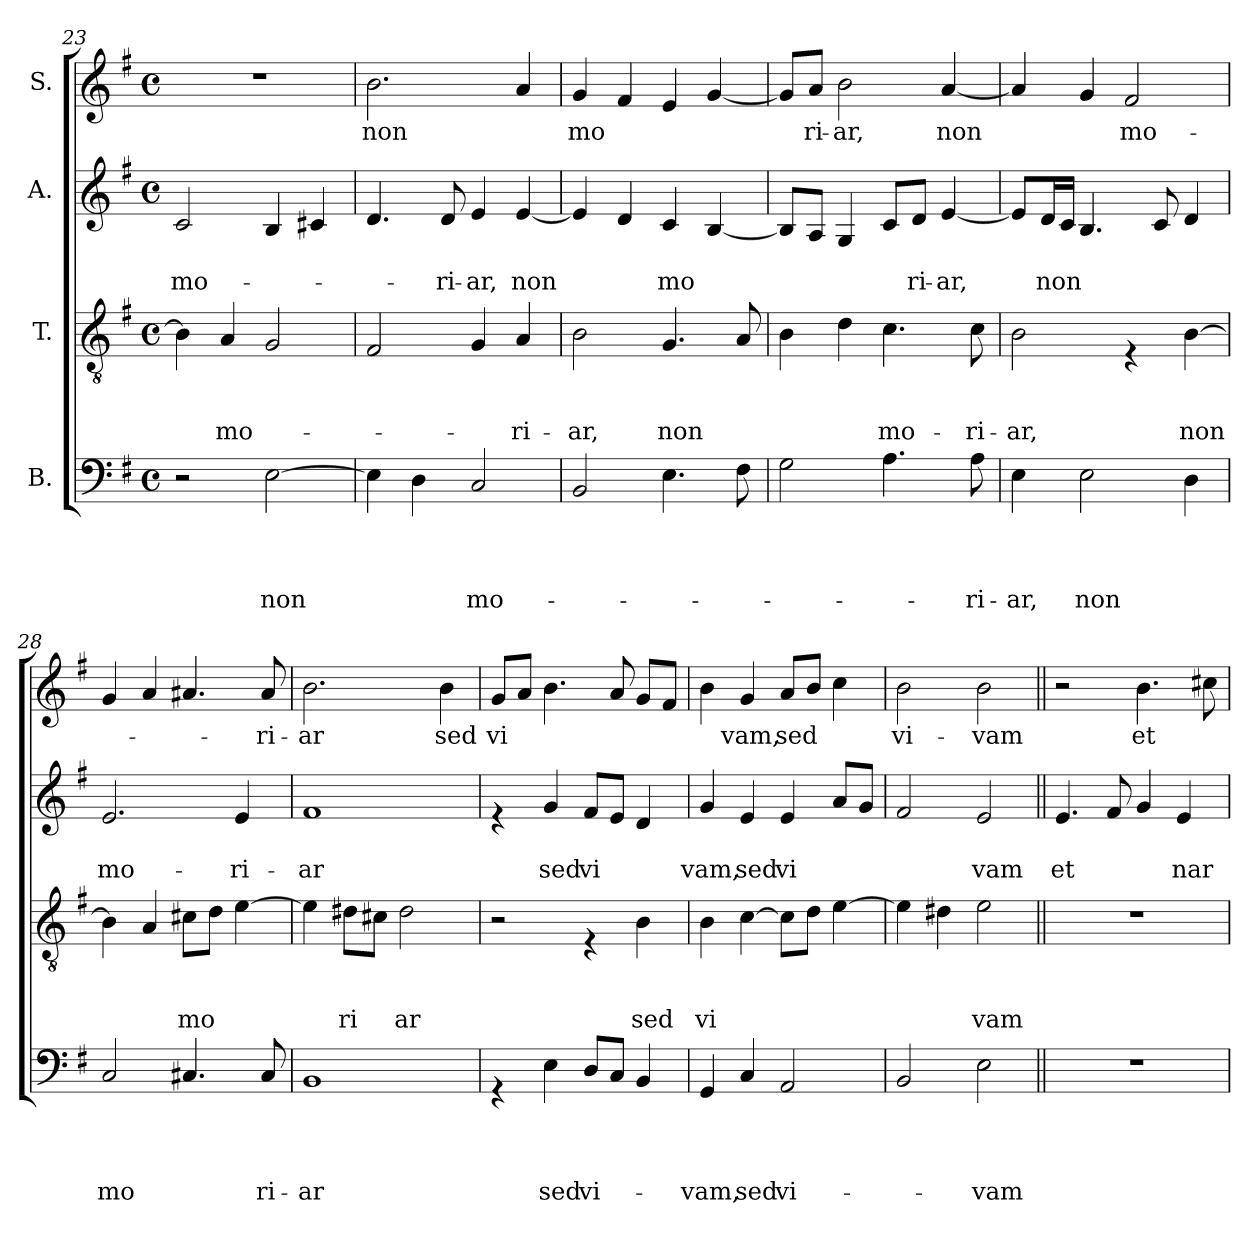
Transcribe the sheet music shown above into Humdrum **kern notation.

**kern	**text	**text	**text	**text	**kern	**text	**text	**text	**kern	**text	**text	**kern	**text
*part4	*part4	*part4	*part4	*part4	*part3	*part3	*part3	*part3	*part2	*part2	*part2	*part1	*part1
*staff4	*staff4	*staff4	*staff4	*staff4	*staff3	*staff3	*staff3	*staff3	*staff2	*staff2	*staff2	*staff1	*staff1
*I"B.	*	*	*	*	*I"T.	*	*	*	*I"A.	*	*	*I"S.	*
!!LO:LB:g=z
*clefF4	*	*	*	*	*clefGv2	*	*	*	*clefG2	*	*	*clefG2	*
*k[f#]	*	*	*	*	*k[f#]	*	*	*	*k[f#]	*	*	*k[f#]	*
*G:	*	*	*	*	*G:	*	*	*	*G:	*	*	*G:	*
*M4/4	*	*	*	*	*M4/4	*	*	*	*M4/4	*	*	*M4/4	*
*met(c)	*	*	*	*	*met(c)	*	*	*	*met(c)	*	*	*met(c)	*
=23	=23	=23	=23	=23	=23	=23	=23	=23	=23	=23	=23	=23	=23
!	!	!	!	!	!	!	!	!	!	!	!LO:LY:b	!	!
2r	.	.	.	.	4B\]	.	.	.	2c/	.	mo-	1r	.
!	!	!	!	!	!	!	!	!LO:LY:b	!	!	!	!	!
.	.	.	.	.	4A/	.	.	mo-	.	.	.	.	.
!	!	!	!	!LO:LY:b	!	!	!	!	!	!	!	!	!
[>2E\	.	.	.	non	2G/	.	.	.	4B/	.	.	.	.
.	.	.	.	.	.	.	.	.	4c#X/	.	.	.	.
=24	=24	=24	=24	=24	=24	=24	=24	=24	=24	=24	=24	=24	=24
!	!	!	!	!	!	!	!	!	!	!	!	!	!LO:LY:b
4E\]	.	.	.	.	2F#/	.	.	.	4.d/	.	.	2.b\	non
4D\	.	.	.	.	.	.	.	.	.	.	.	.	.
!	!	!	!	!	!	!	!	!	!	!	!LO:LY:b	!	!
.	.	.	.	.	.	.	.	.	8d/	.	-ri-	.	.
!	!	!	!	!LO:LY:b	!	!	!	!	!	!	!LO:LY:b	!	!
2C/	.	.	.	mo-	4G/	.	.	.	4e/	.	-ar,	.	.
!	!	!	!	!	!	!	!	!LO:LY:b	!	!	!LO:LY:b	!	!
.	.	.	.	.	4A/	.	.	-ri-	[<4e/	.	non	4a/	.
!!LO:LB:g=z
=25	=25	=25	=25	=25	=25	=25	=25	=25	=25	=25	=25	=25	=25
!	!	!	!	!	!	!	!	!LO:LY:b	!	!	!	!	!LO:LY:b
2BB/	.	.	.	.	2B\	.	.	-ar,	4e/]	.	.	4g/	mo
.	.	.	.	.	.	.	.	.	4d/	.	.	4f#/	.
!	!	!	!	!	!	!	!	!LO:LY:b	!	!	!LO:LY:b	!	!
4.E\	.	.	.	.	4.G/	.	.	non	4c/	.	mo	4e/	.
.	.	.	.	.	.	.	.	.	[<4B/	.	.	[<4g/	.
8F#\	.	.	.	.	8A/	.	.	.	.	.	.	.	.
=26	=26	=26	=26	=26	=26	=26	=26	=26	=26	=26	=26	=26	=26
2G\	.	.	.	.	4B\	.	.	.	8B/L]	.	.	8g/L]	.
!	!	!	!	!	!	!	!	!	!	!	!	!	!LO:LY:b
.	.	.	.	.	.	.	.	.	8A/J	.	.	8a/J	ri-
!	!	!	!	!	!	!	!	!	!	!	!	!	!LO:LY:b
.	.	.	.	.	4d\	.	.	.	4G/	.	.	2b\	-ar,
!	!	!	!	!	!	!	!	!LO:LY:b	!	!	!	!	!
4.A\	.	.	.	.	4.c\	.	.	mo-	8c/L	.	.	.	.
!	!	!	!	!	!	!	!	!	!	!	!LO:LY:b	!	!
.	.	.	.	.	.	.	.	.	8d/J	.	ri-	.	.
!	!	!	!	!	!	!	!	!	!	!	!LO:LY:b	!	!LO:LY:b
.	.	.	.	.	.	.	.	.	[<4e/	.	-ar,	[<4a/	non
!	!	!	!	!LO:LY:b	!	!	!	!LO:LY:b	!	!	!	!	!
8A\	.	.	.	-ri-	8c\	.	.	-ri-	.	.	.	.	.
=27	=27	=27	=27	=27	=27	=27	=27	=27	=27	=27	=27	=27	=27
!	!	!	!	!LO:LY:b	!	!	!	!LO:LY:b	!	!	!	!	!
4E\	.	.	.	-ar,	2B\	.	.	-ar,	8e/L]	.	.	4a/]	.
!	!	!	!	!	!	!	!	!	!	!	!LO:LY:b	!	!
.	.	.	.	.	.	.	.	.	16d/L	.	non	.	.
.	.	.	.	.	.	.	.	.	16c/JJ	.	.	.	.
!	!	!	!	!LO:LY:b	!	!	!	!	!	!	!	!	!
2E\	.	.	.	non	.	.	.	.	4.B/	.	.	4g/	.
!	!	!	!	!	!	!	!	!	!	!	!	!	!LO:LY:b
.	.	.	.	.	4rE	.	.	.	.	.	.	2f#/	mo-
.	.	.	.	.	.	.	.	.	8c/	.	.	.	.
!	!	!	!	!	!	!	!	!LO:LY:b	!	!	!	!	!
4D\	.	.	.	.	[>4B\	.	.	non	4d/	.	.	.	.
=28	=28	=28	=28	=28	=28	=28	=28	=28	=28	=28	=28	=28	=28
!	!	!	!	!LO:LY:b	!	!	!	!	!	!	!LO:LY:b	!	!
2C/	.	.	.	mo	4B\]	.	.	.	2.e/	.	mo-	4g/	.
.	.	.	.	.	4A/	.	.	.	.	.	.	4a/	.
!	!	!	!	!	!	!	!	!LO:LY:b	!	!	!	!	!
4.C#X/	.	.	.	.	8c#X\L	.	.	mo	.	.	.	4.a#X/	.
.	.	.	.	.	8d\J	.	.	.	.	.	.	.	.
!	!	!	!	!	!	!	!	!	!	!	!LO:LY:b	!	!
.	.	.	.	.	[>4e\	.	.	.	4e/	.	-ri-	.	.
!	!	!	!	!LO:LY:b	!	!	!	!	!	!	!	!	!LO:LY:b
8C#/	.	.	.	ri-	.	.	.	.	.	.	.	8a#/	-ri-
=29	=29	=29	=29	=29	=29	=29	=29	=29	=29	=29	=29	=29	=29
!	!	!	!	!LO:LY:b	!	!	!	!	!	!	!LO:LY:b	!	!LO:LY:b
1BB	.	.	.	-ar	4e\]	.	.	.	1f#	.	-ar	2.b\	-ar
!	!	!	!	!	!	!	!	!LO:LY:b	!	!	!	!	!
.	.	.	.	.	8d#X\L	.	.	ri	.	.	.	.	.
.	.	.	.	.	8c#X\J	.	.	.	.	.	.	.	.
!	!	!	!	!	!	!	!	!LO:LY:b	!	!	!	!	!
.	.	.	.	.	2d#\	.	.	ar	.	.	.	.	.
!	!	!	!	!	!	!	!	!	!	!	!	!	!LO:LY:b
.	.	.	.	.	.	.	.	.	.	.	.	4b\	sed
!!LO:LB:g=z
=30	=30	=30	=30	=30	=30	=30	=30	=30	=30	=30	=30	=30	=30
!	!	!	!	!	!	!	!	!	!	!	!	!	!LO:LY:b
4rGG	.	.	.	.	2r	.	.	.	4re	.	.	8g/L	vi
.	.	.	.	.	.	.	.	.	.	.	.	8a/J	.
!	!	!	!	!LO:LY:b	!	!	!	!	!	!	!LO:LY:b	!	!
4E\	.	.	.	sed	.	.	.	.	4g/	.	sed	4.b\	.
!	!	!	!	!LO:LY:b	!	!	!	!	!	!	!LO:LY:b	!	!
8D/L	.	.	.	vi-	4rE	.	.	.	8f#/L	.	vi	.	.
8C/J	.	.	.	.	.	.	.	.	8e/J	.	.	8a/	.
!	!	!	!	!	!	!	!	!LO:LY:b	!	!	!	!	!
4BB/	.	.	.	.	4B\	.	.	sed	4d/	.	.	8g/L	.
.	.	.	.	.	.	.	.	.	.	.	.	8f#/J	.
=31	=31	=31	=31	=31	=31	=31	=31	=31	=31	=31	=31	=31	=31
!	!	!	!	!LO:LY:b	!	!	!	!LO:LY:b	!	!	!LO:LY:b	!	!
4GG/	.	.	.	-vam,	4B\	.	.	vi	4g/	.	vam,	4b\	.
!	!	!	!	!LO:LY:b	!	!	!	!	!	!	!LO:LY:b	!	!LO:LY:b
4C/	.	.	.	sed	[>4c\	.	.	.	4e/	.	sed	4g/	vam,
!	!	!	!	!LO:LY:b	!	!	!	!	!	!	!LO:LY:b	!	!LO:LY:b
2AA/	.	.	.	vi-	8c\L]	.	.	.	4e/	.	vi	8a/L	sed
.	.	.	.	.	8d\J	.	.	.	.	.	.	8b/J	.
.	.	.	.	.	[>4e\	.	.	.	8a/L	.	.	4cc\	.
.	.	.	.	.	.	.	.	.	8g/J	.	.	.	.
=32	=32	=32	=32	=32	=32	=32	=32	=32	=32	=32	=32	=32	=32
!	!	!	!	!	!	!	!	!	!	!	!	!	!LO:LY:b
2BB/	.	.	.	.	4e\]	.	.	.	2f#/	.	.	2b\	vi-
.	.	.	.	.	4d#X\	.	.	.	.	.	.	.	.
!	!	!	!	!LO:LY:b	!	!	!	!LO:LY:b	!	!	!LO:LY:b	!	!LO:LY:b
2E\	.	.	.	-vam	2e\	.	.	vam	2e/	.	vam	2b\	-vam
!!LO:PB:g=z
=33||	=33||	=33||	=33||	=33||	=33||	=33||	=33||	=33||	=33||	=33||	=33||	=33||	=33||
!	!	!	!	!	!	!	!	!	!	!	!LO:LY:b	!	!
1r	.	.	.	.	1r	.	.	.	4.e/	.	et	2r	.
.	.	.	.	.	.	.	.	.	8f#/	.	.	.	.
!	!	!	!	!	!	!	!	!	!	!	!	!	!LO:LY:b
.	.	.	.	.	.	.	.	.	4g/	.	.	4.b\	et
!	!	!	!	!	!	!	!	!	!	!	!LO:LY:b	!	!
.	.	.	.	.	.	.	.	.	4e/	.	nar-	.	.
.	.	.	.	.	.	.	.	.	.	.	.	8cc#X\	.
=	=	=	=	=	=	=	=	=	=	=	=	=	=
*-	*-	*-	*-	*-	*-	*-	*-	*-	*-	*-	*-	*-	*-
